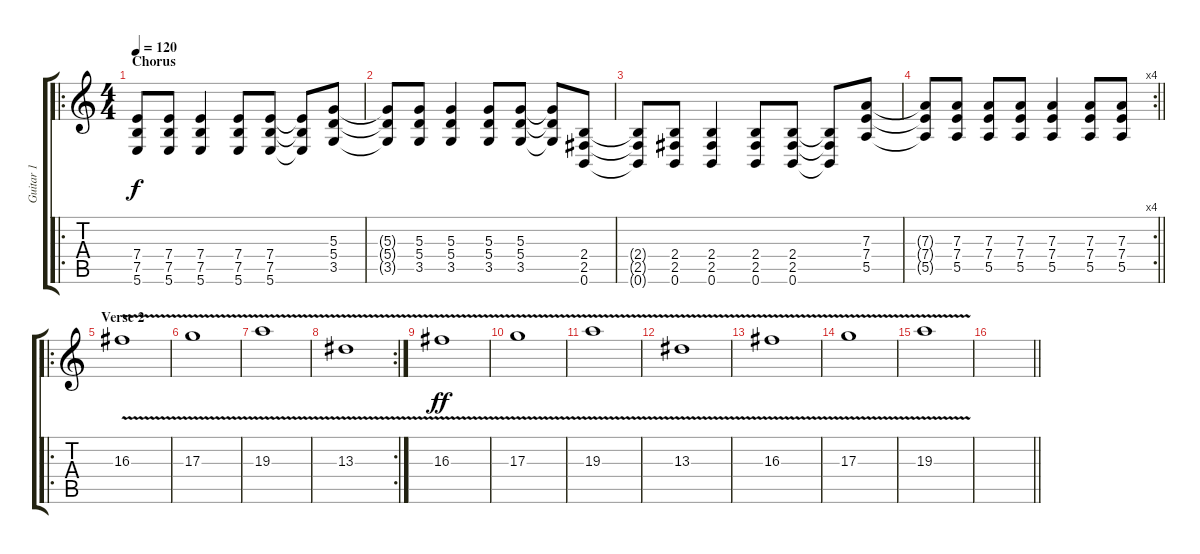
\track ("Guitar 1" "Guitar 1") {instrument overdrivenguitar}
\staff {score tabs}
\tuning (B3 Gb3 D3 A2 E2 B1) {hide}
\ro
\ts (4 4)
\section ("" "Chorus")
\tempo 120
\clef g2
\ks c
(7.4 7.5 5.6).8{dy f volume 16} (7.4 7.5 5.6).8 (7.4 7.5 5.6).4 (7.4 7.5 5.6).8 (7.4 7.5 5.6).8 (7.4{t} 7.5{t} 5.6{t}).8 (5.3 5.4 3.5).8 |
(5.3{t} 5.4{t} 3.5{t}).8 (5.3 5.4 3.5).8 (5.3 5.4 3.5).4 (5.3 5.4 3.5).8 (5.3 5.4 3.5).8 (5.3{t} 5.4{t} 3.5{t}).8 (2.4 2.5 0.6).8 |
(2.4{t} 2.5{t} 0.6{t}).8 (2.4 2.5 0.6).8 (2.4 2.5 0.6).4 (2.4 2.5 0.6).8 (2.4 2.5 0.6).8 (2.4{t} 2.5{t} 0.6{t}).8 (7.3 7.4 5.5).8 |
\rc 4
\barLineRight lightlight
(7.3{t} 7.4{t} 5.5{t}).8 (7.3 7.4 5.5).8 (7.3 7.4 5.5).8 (7.3 7.4 5.5).8 (7.3 7.4 5.5).4 (7.3 7.4 5.5).8 (7.3 7.4 5.5).8 |
\ro
\section ("" "Verse 2")
16.3{v}.1{volume 15} |
17.3{v}.1 |
19.3{v}.1 |
\rc 2
13.3{v}.1 |
16.3{v}.1{dy ff} |
17.3{v}.1 |
19.3{v}.1 |
13.3{v}.1 |
16.3{v}.1 |
17.3{v}.1 |
19.3{v}.1 |
\barLineRight lightlight
